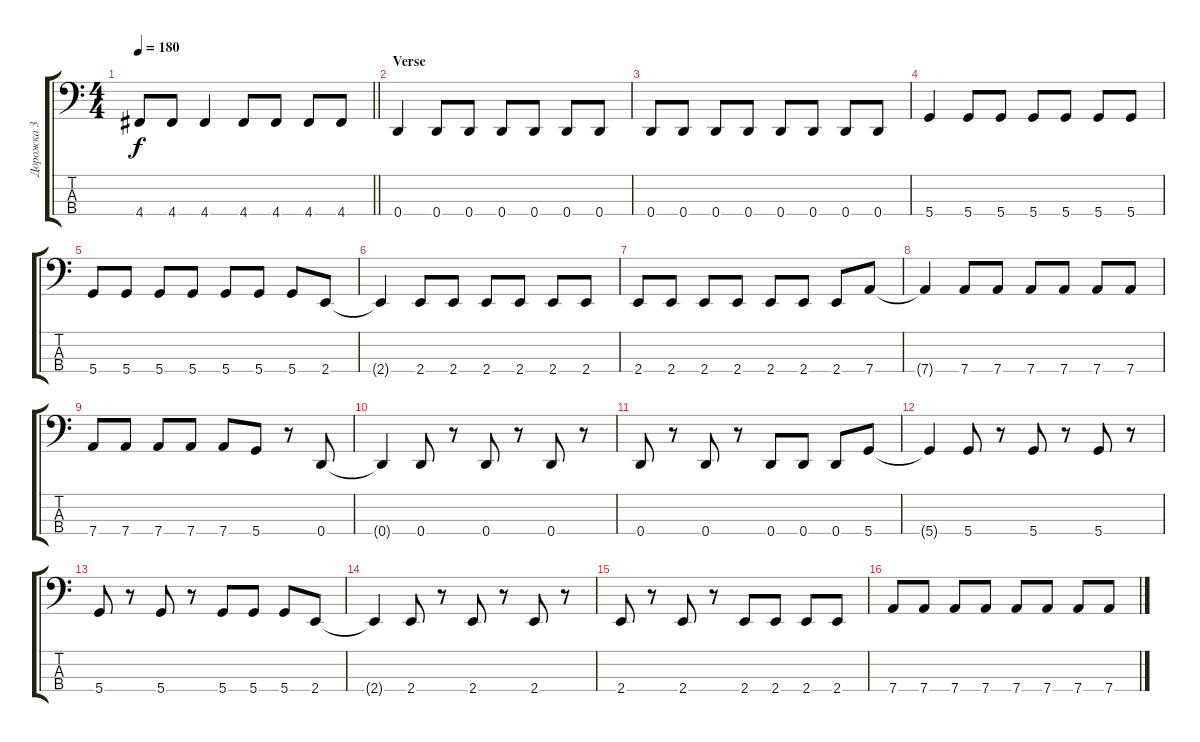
\track ("Дорожка 3" "Дорожка 3") {instrument electricbassfinger}
\staff {score tabs}
\tuning (G2 D2 A1 D1) {hide}
\ts (4 4)
\tempo 180
\clef f4
\barLineRight lightlight
\ks c
4.4.8{dy f} 4.4.8 4.4.4 4.4.8 4.4.8 4.4.8 4.4.8 |
\section ("" "Verse")
0.4.4 0.4.8 0.4.8 0.4.8 0.4.8 0.4.8 0.4.8 |
0.4.8 0.4.8 0.4.8 0.4.8 0.4.8 0.4.8 0.4.8 0.4.8 |
5.4.4 5.4.8 5.4.8 5.4.8 5.4.8 5.4.8 5.4.8 |
5.4.8 5.4.8 5.4.8 5.4.8 5.4.8 5.4.8 5.4.8 2.4.8 |
2.4{t}.4 2.4.8 2.4.8 2.4.8 2.4.8 2.4.8 2.4.8 |
2.4.8 2.4.8 2.4.8 2.4.8 2.4.8 2.4.8 2.4.8 7.4.8 |
7.4{t}.4 7.4.8 7.4.8 7.4.8 7.4.8 7.4.8 7.4.8 |
7.4.8 7.4.8 7.4.8 7.4.8 7.4.8 5.4.8 r.8 0.4.8 |
0.4{t}.4 0.4.8 r.8 0.4.8 r.8 0.4.8 r.8 |
0.4.8 r.8 0.4.8 r.8 0.4.8 0.4.8 0.4.8 5.4.8 |
5.4{t}.4 5.4.8 r.8 5.4.8 r.8 5.4.8 r.8 |
5.4.8 r.8 5.4.8 r.8 5.4.8 5.4.8 5.4.8 2.4.8 |
2.4{t}.4 2.4.8 r.8 2.4.8 r.8 2.4.8 r.8 |
2.4.8 r.8 2.4.8 r.8 2.4.8 2.4.8 2.4.8 2.4.8 |
7.4.8 7.4.8 7.4.8 7.4.8 7.4.8 7.4.8 7.4.8 7.4.8
